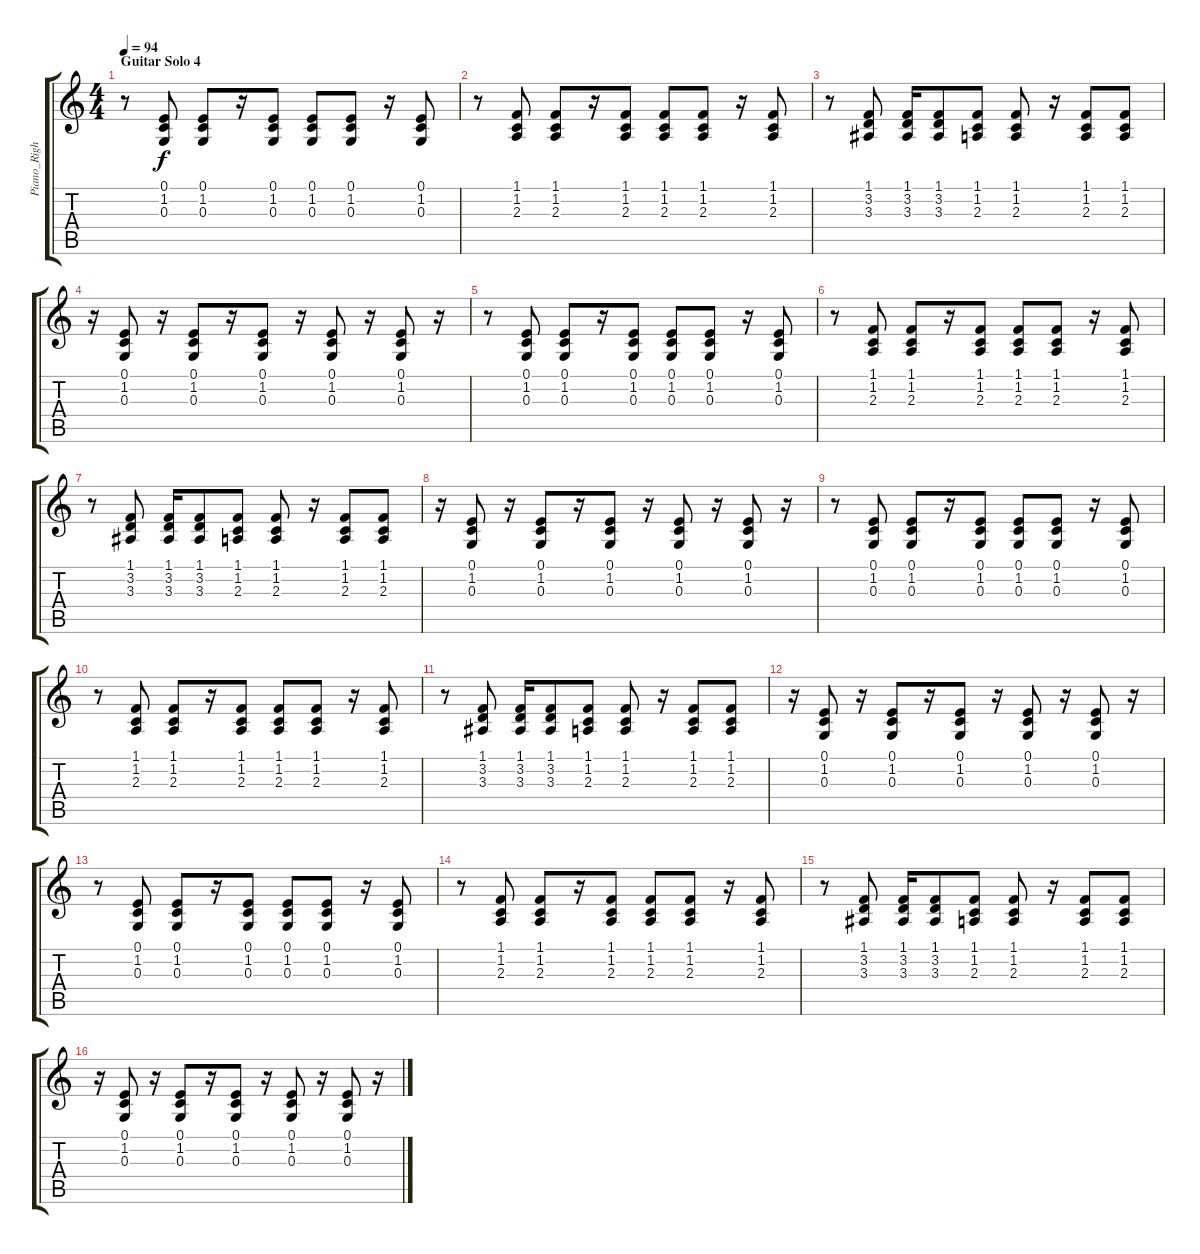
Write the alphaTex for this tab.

\track ("Piano_Right Hand" "Piano_Righ") {instrument acousticgrandpiano}
\staff {score tabs}
\tuning (E4 B3 G3 D3 A2 E2) {hide}
\ts (4 4)
\section ("" "Guitar Solo 4")
\tempo 94
\clef g2
\ks c
r.8{dy f} (0.1 1.2 0.3).8 (0.1 1.2 0.3).8 r.16 (0.1 1.2 0.3).8 (0.1 1.2 0.3).8 (0.1 1.2 0.3).8 r.16 (0.1 1.2 0.3).8 |
r.8 (1.1 1.2 2.3).8 (1.1 1.2 2.3).8 r.16 (1.1 1.2 2.3).8 (1.1 1.2 2.3).8 (1.1 1.2 2.3).8 r.16 (1.1 1.2 2.3).8 |
r.8 (1.1 3.2 3.3).8 (1.1 3.2 3.3).16 (1.1 3.2 3.3).8 (1.1 1.2 2.3).8 (1.1 1.2 2.3).8 r.16 (1.1 1.2 2.3).8 (1.1 1.2 2.3).8 |
r.16 (0.1 1.2 0.3).8 r.16 (0.1 1.2 0.3).8 r.16 (0.1 1.2 0.3).8 r.16 (0.1 1.2 0.3).8 r.16 (0.1 1.2 0.3).8 r.16 |
r.8 (0.1 1.2 0.3).8 (0.1 1.2 0.3).8 r.16 (0.1 1.2 0.3).8 (0.1 1.2 0.3).8 (0.1 1.2 0.3).8 r.16 (0.1 1.2 0.3).8 |
r.8 (1.1 1.2 2.3).8 (1.1 1.2 2.3).8 r.16 (1.1 1.2 2.3).8 (1.1 1.2 2.3).8 (1.1 1.2 2.3).8 r.16 (1.1 1.2 2.3).8 |
r.8 (1.1 3.2 3.3).8 (1.1 3.2 3.3).16 (1.1 3.2 3.3).8 (1.1 1.2 2.3).8 (1.1 1.2 2.3).8 r.16 (1.1 1.2 2.3).8 (1.1 1.2 2.3).8 |
r.16 (0.1 1.2 0.3).8 r.16 (0.1 1.2 0.3).8 r.16 (0.1 1.2 0.3).8 r.16 (0.1 1.2 0.3).8 r.16 (0.1 1.2 0.3).8 r.16 |
r.8 (0.1 1.2 0.3).8 (0.1 1.2 0.3).8 r.16 (0.1 1.2 0.3).8 (0.1 1.2 0.3).8 (0.1 1.2 0.3).8 r.16 (0.1 1.2 0.3).8 |
r.8 (1.1 1.2 2.3).8 (1.1 1.2 2.3).8 r.16 (1.1 1.2 2.3).8 (1.1 1.2 2.3).8 (1.1 1.2 2.3).8 r.16 (1.1 1.2 2.3).8 |
r.8 (1.1 3.2 3.3).8 (1.1 3.2 3.3).16 (1.1 3.2 3.3).8 (1.1 1.2 2.3).8 (1.1 1.2 2.3).8 r.16 (1.1 1.2 2.3).8 (1.1 1.2 2.3).8 |
r.16 (0.1 1.2 0.3).8 r.16 (0.1 1.2 0.3).8 r.16 (0.1 1.2 0.3).8 r.16 (0.1 1.2 0.3).8 r.16 (0.1 1.2 0.3).8 r.16 |
r.8 (0.1 1.2 0.3).8 (0.1 1.2 0.3).8 r.16 (0.1 1.2 0.3).8 (0.1 1.2 0.3).8 (0.1 1.2 0.3).8 r.16 (0.1 1.2 0.3).8 |
r.8 (1.1 1.2 2.3).8 (1.1 1.2 2.3).8 r.16 (1.1 1.2 2.3).8 (1.1 1.2 2.3).8 (1.1 1.2 2.3).8 r.16 (1.1 1.2 2.3).8 |
r.8 (1.1 3.2 3.3).8 (1.1 3.2 3.3).16 (1.1 3.2 3.3).8 (1.1 1.2 2.3).8 (1.1 1.2 2.3).8 r.16 (1.1 1.2 2.3).8 (1.1 1.2 2.3).8 |
r.16 (0.1 1.2 0.3).8 r.16 (0.1 1.2 0.3).8 r.16 (0.1 1.2 0.3).8 r.16 (0.1 1.2 0.3).8 r.16 (0.1 1.2 0.3).8 r.16
